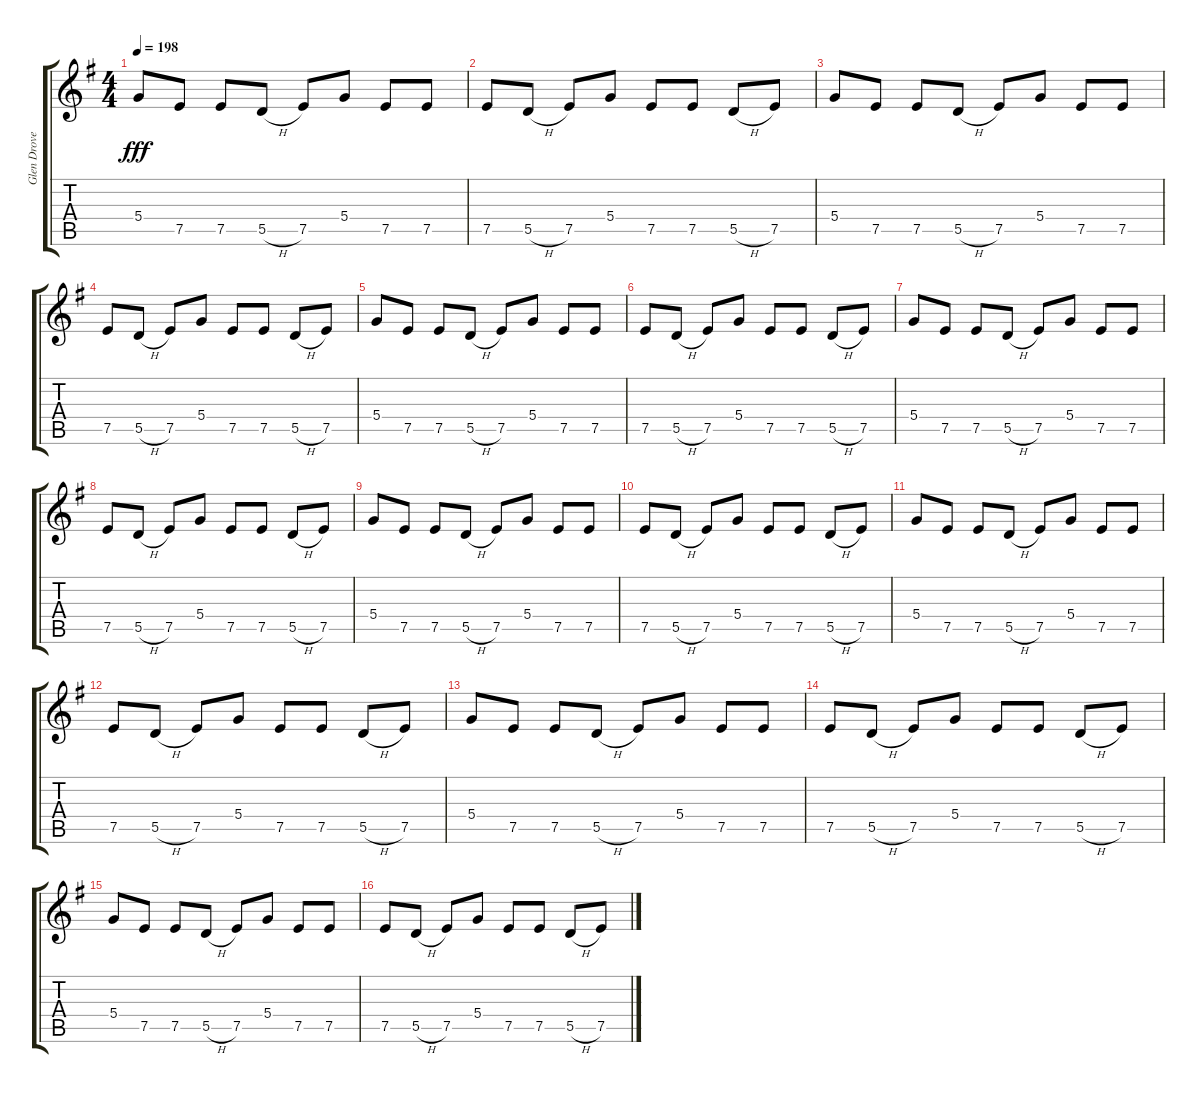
\track ("Glen Drover" "Glen Drove") {instrument overdrivenguitar}
\staff {score tabs}
\tuning (E4 B3 G3 D3 A2 E2) {hide}
\ts (4 4)
\tempo 198
\clef g2
\ks g
5.4.8{dy fff} 7.5.8 7.5.8 5.5{h}.8 7.5.8 5.4.8 7.5.8 7.5.8 |
7.5.8 5.5{h}.8 7.5.8 5.4.8 7.5.8 7.5.8 5.5{h}.8 7.5.8 |
5.4.8 7.5.8 7.5.8 5.5{h}.8 7.5.8 5.4.8 7.5.8 7.5.8 |
7.5.8 5.5{h}.8 7.5.8 5.4.8 7.5.8 7.5.8 5.5{h}.8 7.5.8 |
5.4.8 7.5.8 7.5.8 5.5{h}.8 7.5.8 5.4.8 7.5.8 7.5.8 |
7.5.8 5.5{h}.8 7.5.8 5.4.8 7.5.8 7.5.8 5.5{h}.8 7.5.8 |
5.4.8 7.5.8 7.5.8 5.5{h}.8 7.5.8 5.4.8 7.5.8 7.5.8 |
7.5.8 5.5{h}.8 7.5.8 5.4.8 7.5.8 7.5.8 5.5{h}.8 7.5.8 |
5.4.8 7.5.8 7.5.8 5.5{h}.8 7.5.8 5.4.8 7.5.8 7.5.8 |
7.5.8 5.5{h}.8 7.5.8 5.4.8 7.5.8 7.5.8 5.5{h}.8 7.5.8 |
5.4.8 7.5.8 7.5.8 5.5{h}.8 7.5.8 5.4.8 7.5.8 7.5.8 |
7.5.8 5.5{h}.8 7.5.8 5.4.8 7.5.8 7.5.8 5.5{h}.8 7.5.8 |
5.4.8 7.5.8 7.5.8 5.5{h}.8 7.5.8 5.4.8 7.5.8 7.5.8 |
7.5.8 5.5{h}.8 7.5.8 5.4.8 7.5.8 7.5.8 5.5{h}.8 7.5.8 |
5.4.8 7.5.8 7.5.8 5.5{h}.8 7.5.8 5.4.8 7.5.8 7.5.8 |
7.5.8 5.5{h}.8 7.5.8 5.4.8 7.5.8 7.5.8 5.5{h}.8 7.5.8
